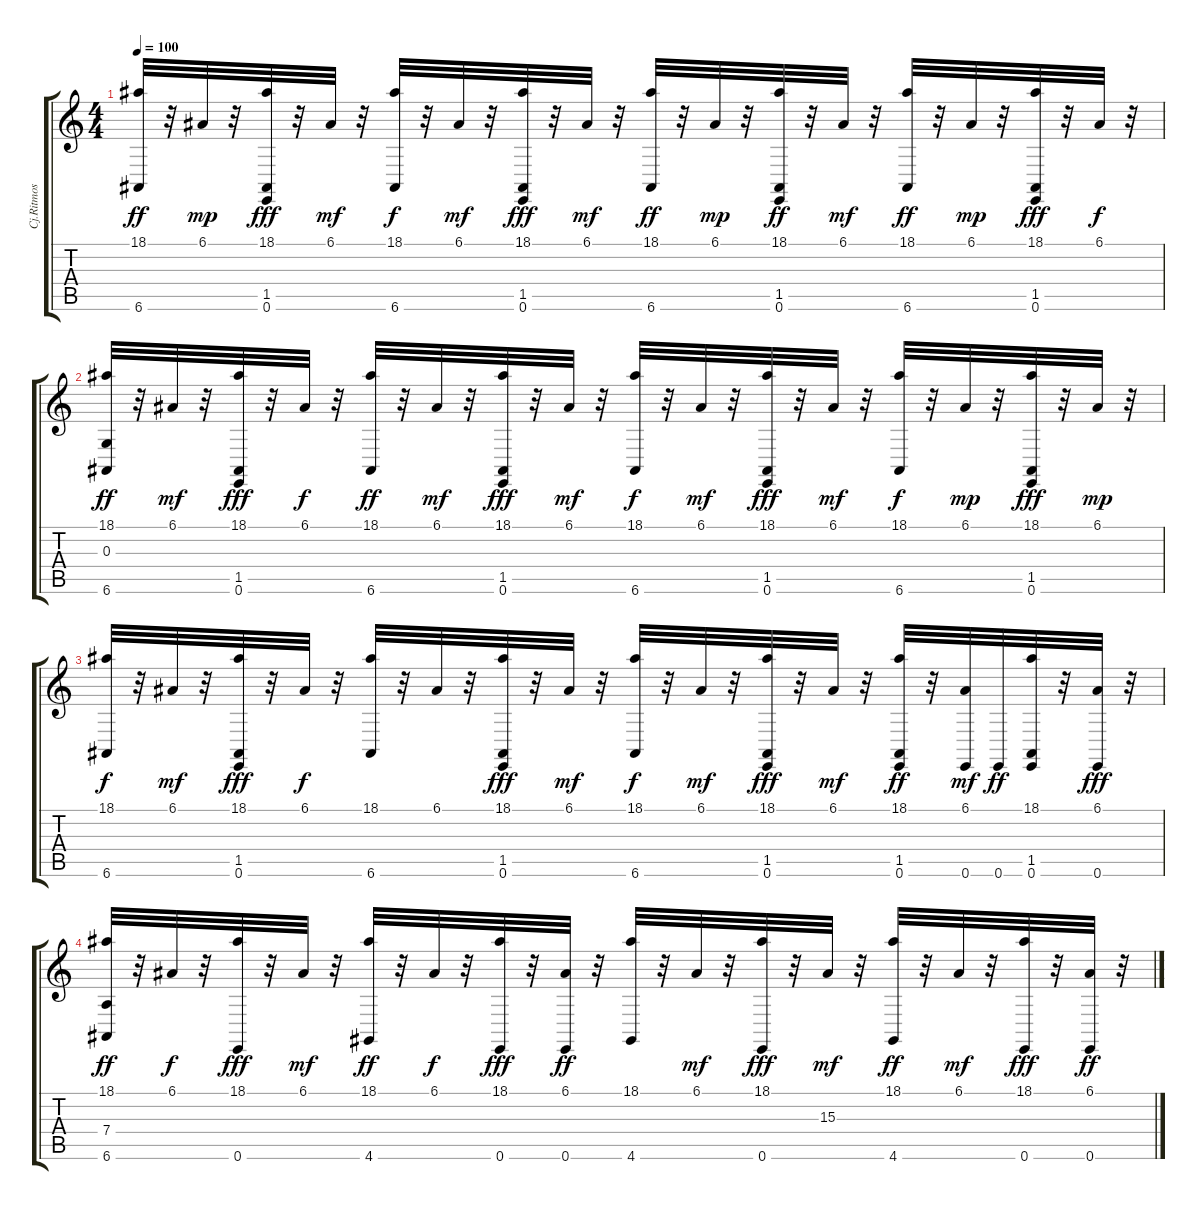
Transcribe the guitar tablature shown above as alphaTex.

\track ("Cj.Ritmos" "Cj.Ritmos") {instrument acousticgrandpiano}
\staff {score tabs}
\tuning (E4 B3 G3 D3 A2 E2) {hide}
\ts (4 4)
\tempo 100
\clef g2
\ks c
(18.1 6.6).32{dy ff} r.32 6.1.32{dy mp} r.32 (18.1 1.5 0.6).32{dy fff} r.32 6.1.32{dy mf} r.32 (18.1 6.6).32{dy f} r.32 6.1.32{dy mf} r.32 (18.1 1.5 0.6).32{dy fff} r.32 6.1.32{dy mf} r.32 (18.1 6.6).32{dy ff} r.32 6.1.32{dy mp} r.32 (18.1 1.5 0.6).32{dy ff} r.32 6.1.32{dy mf} r.32 (18.1 6.6).32{dy ff} r.32 6.1.32{dy mp} r.32 (18.1 1.5 0.6).32{dy fff} r.32 6.1.32{dy f} r.32 |
(18.1 0.3 6.6).32{dy ff} r.32 6.1.32{dy mf} r.32 (18.1 1.5 0.6).32{dy fff} r.32 6.1.32{dy f} r.32 (18.1 6.6).32{dy ff} r.32 6.1.32{dy mf} r.32 (18.1 1.5 0.6).32{dy fff} r.32 6.1.32{dy mf} r.32 (18.1 6.6).32{dy f} r.32 6.1.32{dy mf} r.32 (18.1 1.5 0.6).32{dy fff} r.32 6.1.32{dy mf} r.32 (18.1 6.6).32{dy f} r.32 6.1.32{dy mp} r.32 (18.1 1.5 0.6).32{dy fff} r.32 6.1.32{dy mp} r.32 |
(18.1 6.6).32{dy f} r.32 6.1.32{dy mf} r.32 (18.1 1.5 0.6).32{dy fff} r.32 6.1.32{dy f} r.32 (18.1 6.6).32 r.32 6.1.32 r.32 (18.1 1.5 0.6).32{dy fff} r.32 6.1.32{dy mf} r.32 (18.1 6.6).32{dy f} r.32 6.1.32{dy mf} r.32 (18.1 1.5 0.6).32{dy fff} r.32 6.1.32{dy mf} r.32 (18.1 1.5 0.6).32{dy ff} r.32 (6.1 0.6).32{dy mf} 0.6.32{dy ff} (18.1 1.5 0.6).32 r.32 (6.1 0.6).32{dy fff} r.32 |
(18.1 7.4 6.6).32{dy ff} r.32 6.1.32{dy f} r.32 (18.1 0.6).32{dy fff} r.32 6.1.32{dy mf} r.32 (18.1 4.6).32{dy ff} r.32 6.1.32{dy f} r.32 (18.1 0.6).32{dy fff} r.32 (6.1 0.6).32{dy ff} r.32 (18.1 4.6).32 r.32 6.1.32{dy mf} r.32 (18.1 0.6).32{dy fff} r.32 15.3.32{dy mf} r.32 (18.1 4.6).32{dy ff} r.32 6.1.32{dy mf} r.32 (18.1 0.6).32{dy fff} r.32 (6.1 0.6).32{dy ff} r.32
